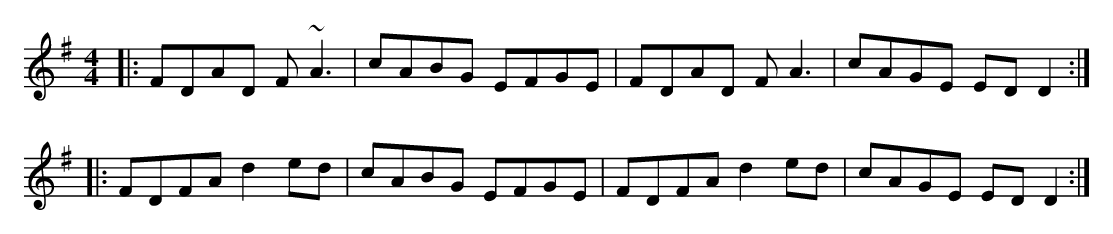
X:1
M:4/4
K:Dmix
|: FDAD F~A3 | cABG EFGE | FDAD FA3 | cAGE EDD2 :|
|: FDFA d2ed | cABG EFGE | FDFA d2ed | cAGE EDD2 :|
